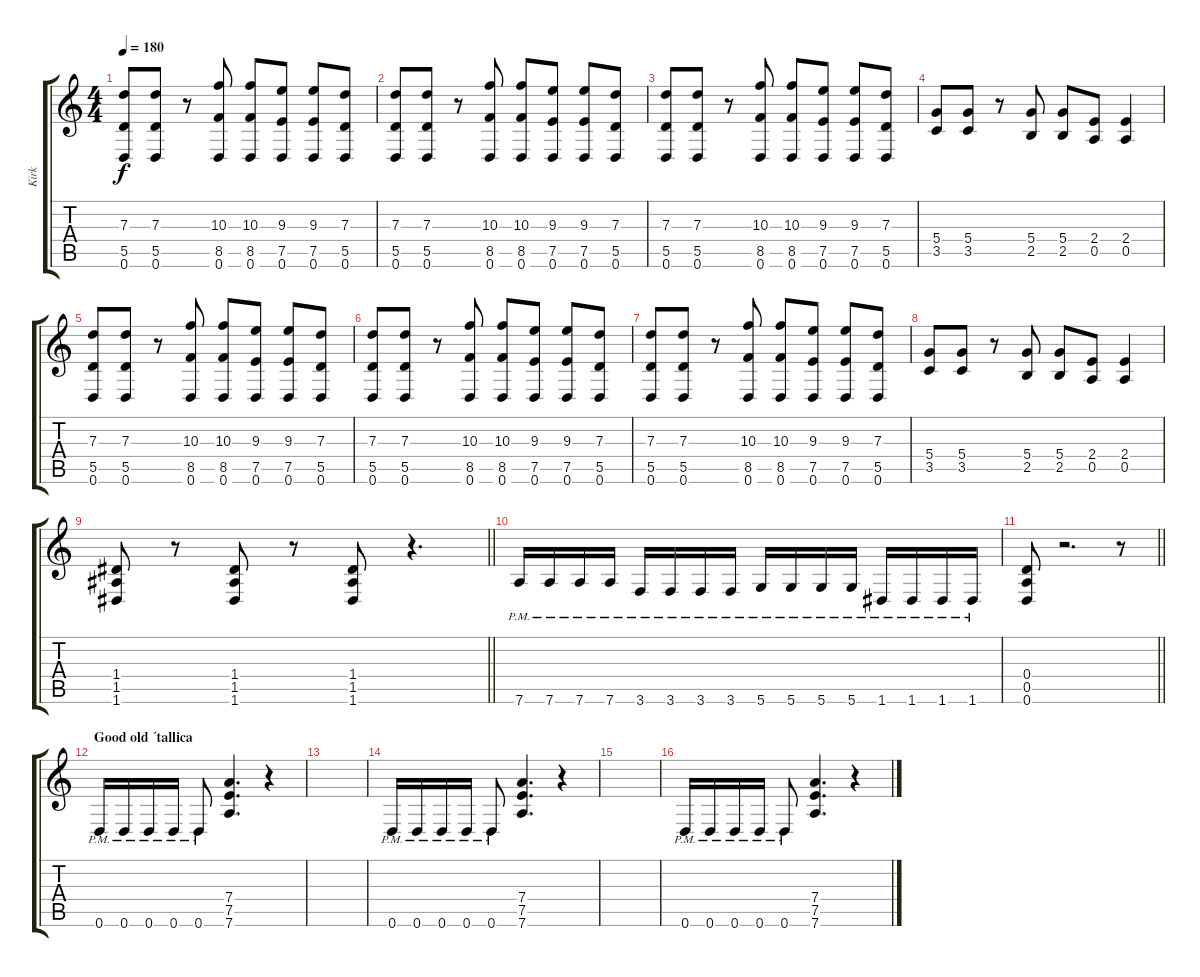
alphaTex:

\track ("Kirk" "Kirk") {instrument distortionguitar}
\staff {score tabs}
\tuning (E4 B3 G3 D3 A2 D2) {hide}
\ts (4 4)
\tempo 180
\clef g2
\ks c
(7.3 5.5 0.6).8{dy f} (7.3 5.5 0.6).8 r.8 (10.3 8.5 0.6).8 (10.3 8.5 0.6).8 (9.3 7.5 0.6).8 (9.3 7.5 0.6).8 (7.3 5.5 0.6).8 |
(7.3 5.5 0.6).8 (7.3 5.5 0.6).8 r.8 (10.3 8.5 0.6).8 (10.3 8.5 0.6).8 (9.3 7.5 0.6).8 (9.3 7.5 0.6).8 (7.3 5.5 0.6).8 |
(7.3 5.5 0.6).8 (7.3 5.5 0.6).8 r.8 (10.3 8.5 0.6).8 (10.3 8.5 0.6).8 (9.3 7.5 0.6).8 (9.3 7.5 0.6).8 (7.3 5.5 0.6).8 |
(5.4 3.5).8 (5.4 3.5).8 r.8 (5.4 2.5).8 (5.4 2.5).8 (2.4 0.5).8 (2.4 0.5).4 |
(7.3 5.5 0.6).8 (7.3 5.5 0.6).8 r.8 (10.3 8.5 0.6).8 (10.3 8.5 0.6).8 (9.3 7.5 0.6).8 (9.3 7.5 0.6).8 (7.3 5.5 0.6).8 |
(7.3 5.5 0.6).8 (7.3 5.5 0.6).8 r.8 (10.3 8.5 0.6).8 (10.3 8.5 0.6).8 (9.3 7.5 0.6).8 (9.3 7.5 0.6).8 (7.3 5.5 0.6).8 |
(7.3 5.5 0.6).8 (7.3 5.5 0.6).8 r.8 (10.3 8.5 0.6).8 (10.3 8.5 0.6).8 (9.3 7.5 0.6).8 (9.3 7.5 0.6).8 (7.3 5.5 0.6).8 |
(5.4 3.5).8 (5.4 3.5).8 r.8 (5.4 2.5).8 (5.4 2.5).8 (2.4 0.5).8 (2.4 0.5).4 |
\barLineRight lightlight
(1.4 1.5 1.6).8 r.8 (1.4 1.5 1.6).8 r.8 (1.4 1.5 1.6).8 r.4{d} |
\section ("" "")
7.6{pm}.16 7.6{pm}.16 7.6{pm}.16 7.6{pm}.16 3.6{pm}.16 3.6{pm}.16 3.6{pm}.16 3.6{pm}.16 5.6{pm}.16 5.6{pm}.16 5.6{pm}.16 5.6{pm}.16 1.6{pm}.16 1.6{pm}.16 1.6{pm}.16 1.6{pm}.16 |
\barLineRight lightlight
(0.4 0.5 0.6).8 r.2{d} r.8 |
\section ("" "Good old ´tallica")
0.6{pm}.16 0.6{pm}.16 0.6{pm}.16 0.6{pm}.16 0.6{pm}.8 (7.4 7.5 7.6).4{d} r.4 |
|
0.6{pm}.16 0.6{pm}.16 0.6{pm}.16 0.6{pm}.16 0.6{pm}.8 (7.4 7.5 7.6).4{d} r.4 |
|
0.6{pm}.16 0.6{pm}.16 0.6{pm}.16 0.6{pm}.16 0.6{pm}.8 (7.4 7.5 7.6).4{d} r.4
